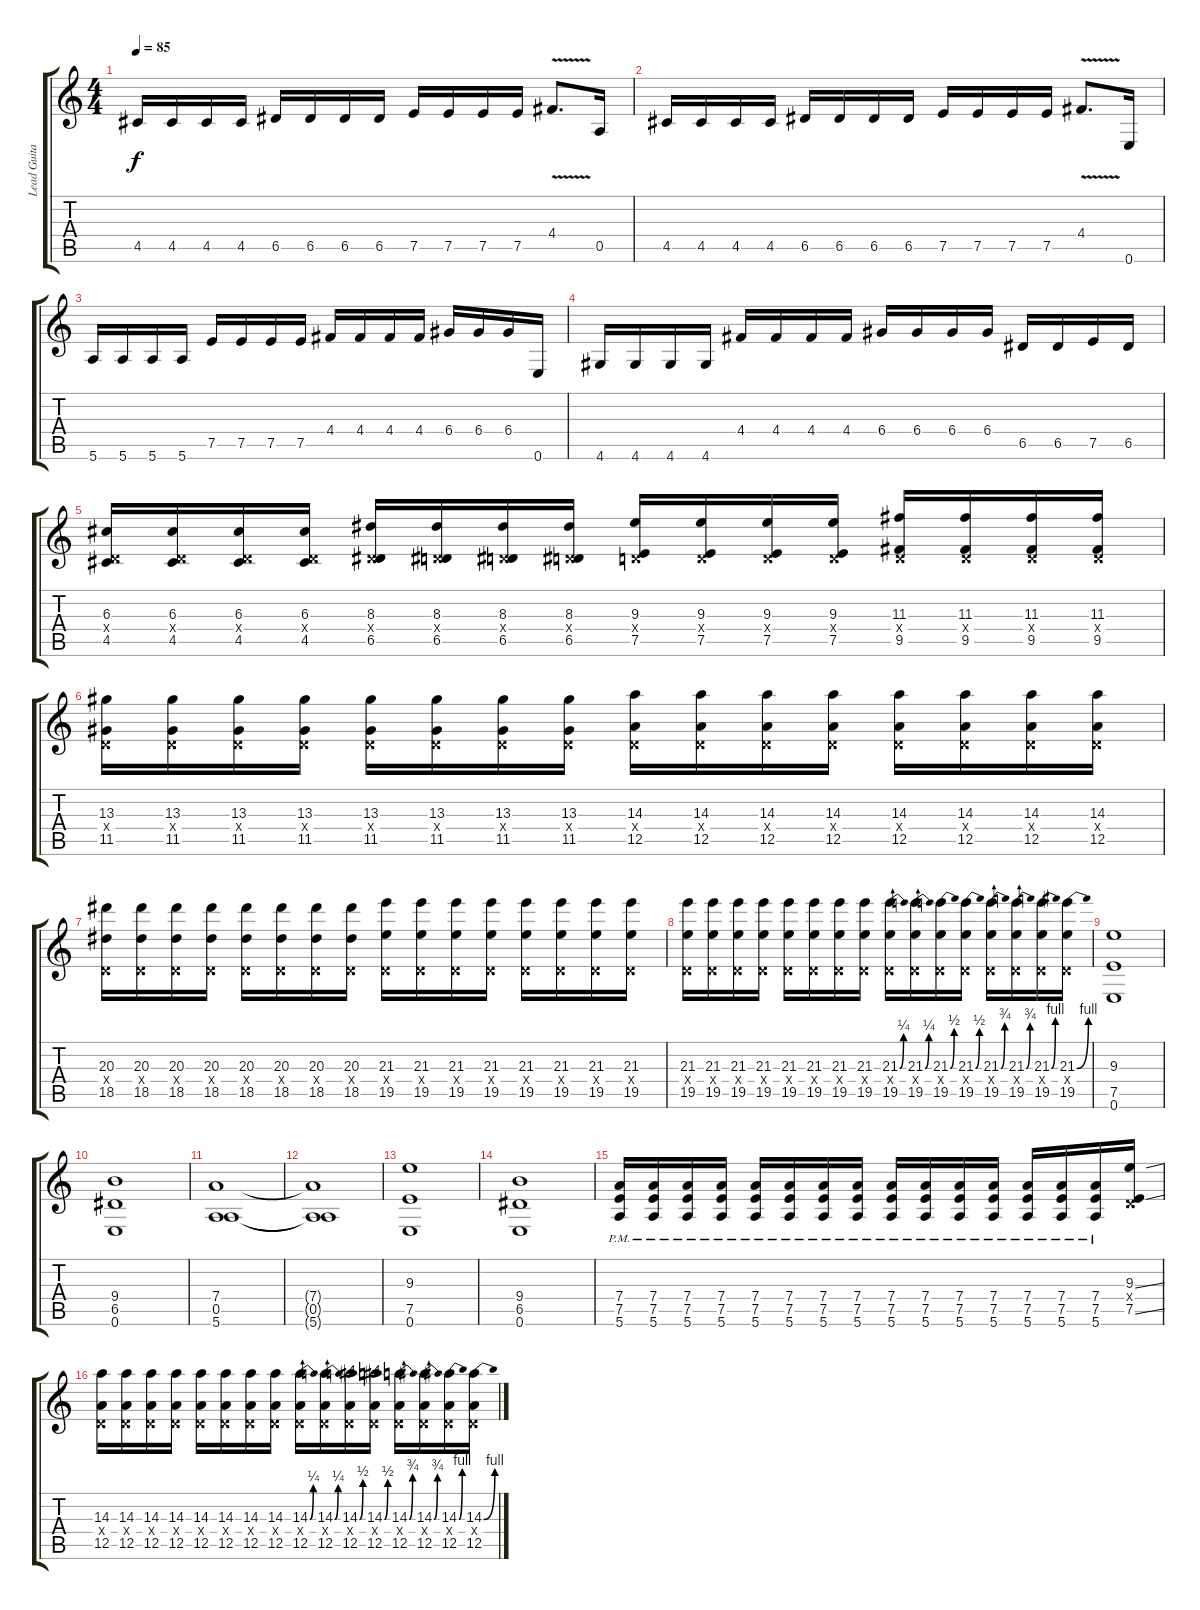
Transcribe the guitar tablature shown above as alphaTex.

\track ("Lead Guitar" "Lead Guita") {instrument electricguitarclean}
\staff {score tabs}
\tuning (E4 B3 G3 D3 A2 E2) {hide}
\ts (4 4)
\tempo 85
\clef g2
\ks c
4.5.16{dy f} 4.5.16 4.5.16 4.5.16 6.5.16 6.5.16 6.5.16 6.5.16 7.5.16 7.5.16 7.5.16 7.5.16 4.4{v}.8{d} 0.5.16 |
4.5.16 4.5.16 4.5.16 4.5.16 6.5.16 6.5.16 6.5.16 6.5.16 7.5.16 7.5.16 7.5.16 7.5.16 4.4{v}.8{d} 0.6.16 |
5.6.16 5.6.16 5.6.16 5.6.16 7.5.16 7.5.16 7.5.16 7.5.16 4.4.16 4.4.16 4.4.16 4.4.16 6.4.16 6.4.16 6.4.16 0.6.16 |
4.6.16 4.6.16 4.6.16 4.6.16 4.4.16 4.4.16 4.4.16 4.4.16 6.4.16 6.4.16 6.4.16 6.4.16 6.5.16 6.5.16 7.5.16 6.5.16 |
(6.3 0.4{x} 4.5).16 (6.3 0.4{x} 4.5).16 (6.3 0.4{x} 4.5).16 (6.3 0.4{x} 4.5).16 (8.3 0.4{x} 6.5).16 (8.3 0.4{x} 6.5).16 (8.3 0.4{x} 6.5).16 (8.3 0.4{x} 6.5).16 (9.3 0.4{x} 7.5).16 (9.3 0.4{x} 7.5).16 (9.3 0.4{x} 7.5).16 (9.3 0.4{x} 7.5).16 (11.3 0.4{x} 9.5).16 (11.3 0.4{x} 9.5).16 (11.3 0.4{x} 9.5).16 (11.3 0.4{x} 9.5).16 |
(13.3 0.4{x} 11.5).16 (13.3 0.4{x} 11.5).16 (13.3 0.4{x} 11.5).16 (13.3 0.4{x} 11.5).16 (13.3 0.4{x} 11.5).16 (13.3 0.4{x} 11.5).16 (13.3 0.4{x} 11.5).16 (13.3 0.4{x} 11.5).16 (14.3 0.4{x} 12.5).16 (14.3 0.4{x} 12.5).16 (14.3 0.4{x} 12.5).16 (14.3 0.4{x} 12.5).16 (14.3 0.4{x} 12.5).16 (14.3 0.4{x} 12.5).16 (14.3 0.4{x} 12.5).16 (14.3 0.4{x} 12.5).16 |
(20.3 0.4{x} 18.5).16 (20.3 0.4{x} 18.5).16 (20.3 0.4{x} 18.5).16 (20.3 0.4{x} 18.5).16 (20.3 0.4{x} 18.5).16 (20.3 0.4{x} 18.5).16 (20.3 0.4{x} 18.5).16 (20.3 0.4{x} 18.5).16 (21.3 0.4{x} 19.5).16 (21.3 0.4{x} 19.5).16 (21.3 0.4{x} 19.5).16 (21.3 0.4{x} 19.5).16 (21.3 0.4{x} 19.5).16 (21.3 0.4{x} 19.5).16 (21.3 0.4{x} 19.5).16 (21.3 0.4{x} 19.5).16 |
(21.3 0.4{x} 19.5).16 (21.3 0.4{x} 19.5).16 (21.3 0.4{x} 19.5).16 (21.3 0.4{x} 19.5).16 (21.3 0.4{x} 19.5).16 (21.3 0.4{x} 19.5).16 (21.3 0.4{x} 19.5).16 (21.3 0.4{x} 19.5).16 (21.3{be (bend 0 0 60 1)} 0.4{x} 19.5).16 (21.3{be (bend 0 0 60 1)} 0.4{x} 19.5).16 (21.3{be (bend 0 0 60 2)} 0.4{x} 19.5).16 (21.3{be (bend 0 0 60 2)} 0.4{x} 19.5).16 (21.3{be (bend 0 0 60 3)} 0.4{x} 19.5).16 (21.3{be (bend 0 0 60 3)} 0.4{x} 19.5).16 (21.3{be (bend 0 0 60 4)} 0.4{x} 19.5).16 (21.3{be (bend 0 0 60 4)} 0.4{x} 19.5).16 |
(9.3 7.5 0.6).1{instrument electricguitarclean} |
(9.4 6.5 0.6).1 |
(7.4 0.5 5.6).1 |
(7.4{t} 0.5{t} 5.6{t}).1 |
(9.3 7.5 0.6).1 |
(9.4 6.5 0.6).1 |
(7.4{pm} 7.5{pm} 5.6{pm}).16{volume 5 instrument overdrivenguitar} (7.4{pm} 7.5{pm} 5.6{pm}).16{volume 13} (7.4{pm} 7.5{pm} 5.6{pm}).16 (7.4{pm} 7.5{pm} 5.6{pm}).16 (7.4{pm} 7.5{pm} 5.6{pm}).16 (7.4{pm} 7.5{pm} 5.6{pm}).16 (7.4{pm} 7.5{pm} 5.6{pm}).16 (7.4{pm} 7.5{pm} 5.6{pm}).16 (7.4{pm} 7.5{pm} 5.6{pm}).16 (7.4{pm} 7.5{pm} 5.6{pm}).16 (7.4{pm} 7.5{pm} 5.6{pm}).16 (7.4{pm} 7.5{pm} 5.6{pm}).16 (7.4{pm} 7.5{pm} 5.6{pm}).16 (7.4{pm} 7.5{pm} 5.6{pm}).16 (7.4{pm} 7.5{pm} 5.6{pm}).16 (9.3{ss} 0.4{x} 7.5{ss}).16 |
(14.3 0.4{x} 12.5).16 (14.3 0.4{x} 12.5).16 (14.3 0.4{x} 12.5).16 (14.3 0.4{x} 12.5).16 (14.3 0.4{x} 12.5).16 (14.3 0.4{x} 12.5).16 (14.3 0.4{x} 12.5).16 (14.3 0.4{x} 12.5).16 (14.3{be (bend 0 0 60 1)} 0.4{x} 12.5).16 (14.3{be (bend 0 0 60 1)} 0.4{x} 12.5).16 (14.3{be (bend 0 0 60 2)} 0.4{x} 12.5).16 (14.3{be (bend 0 0 60 2)} 0.4{x} 12.5).16 (14.3{be (bend 0 0 60 3)} 0.4{x} 12.5).16 (14.3{be (bend 0 0 60 3)} 0.4{x} 12.5).16 (14.3{be (bend 0 0 60 4)} 0.4{x} 12.5).16 (14.3{be (bend 0 0 60 4)} 0.4{x} 12.5).16
